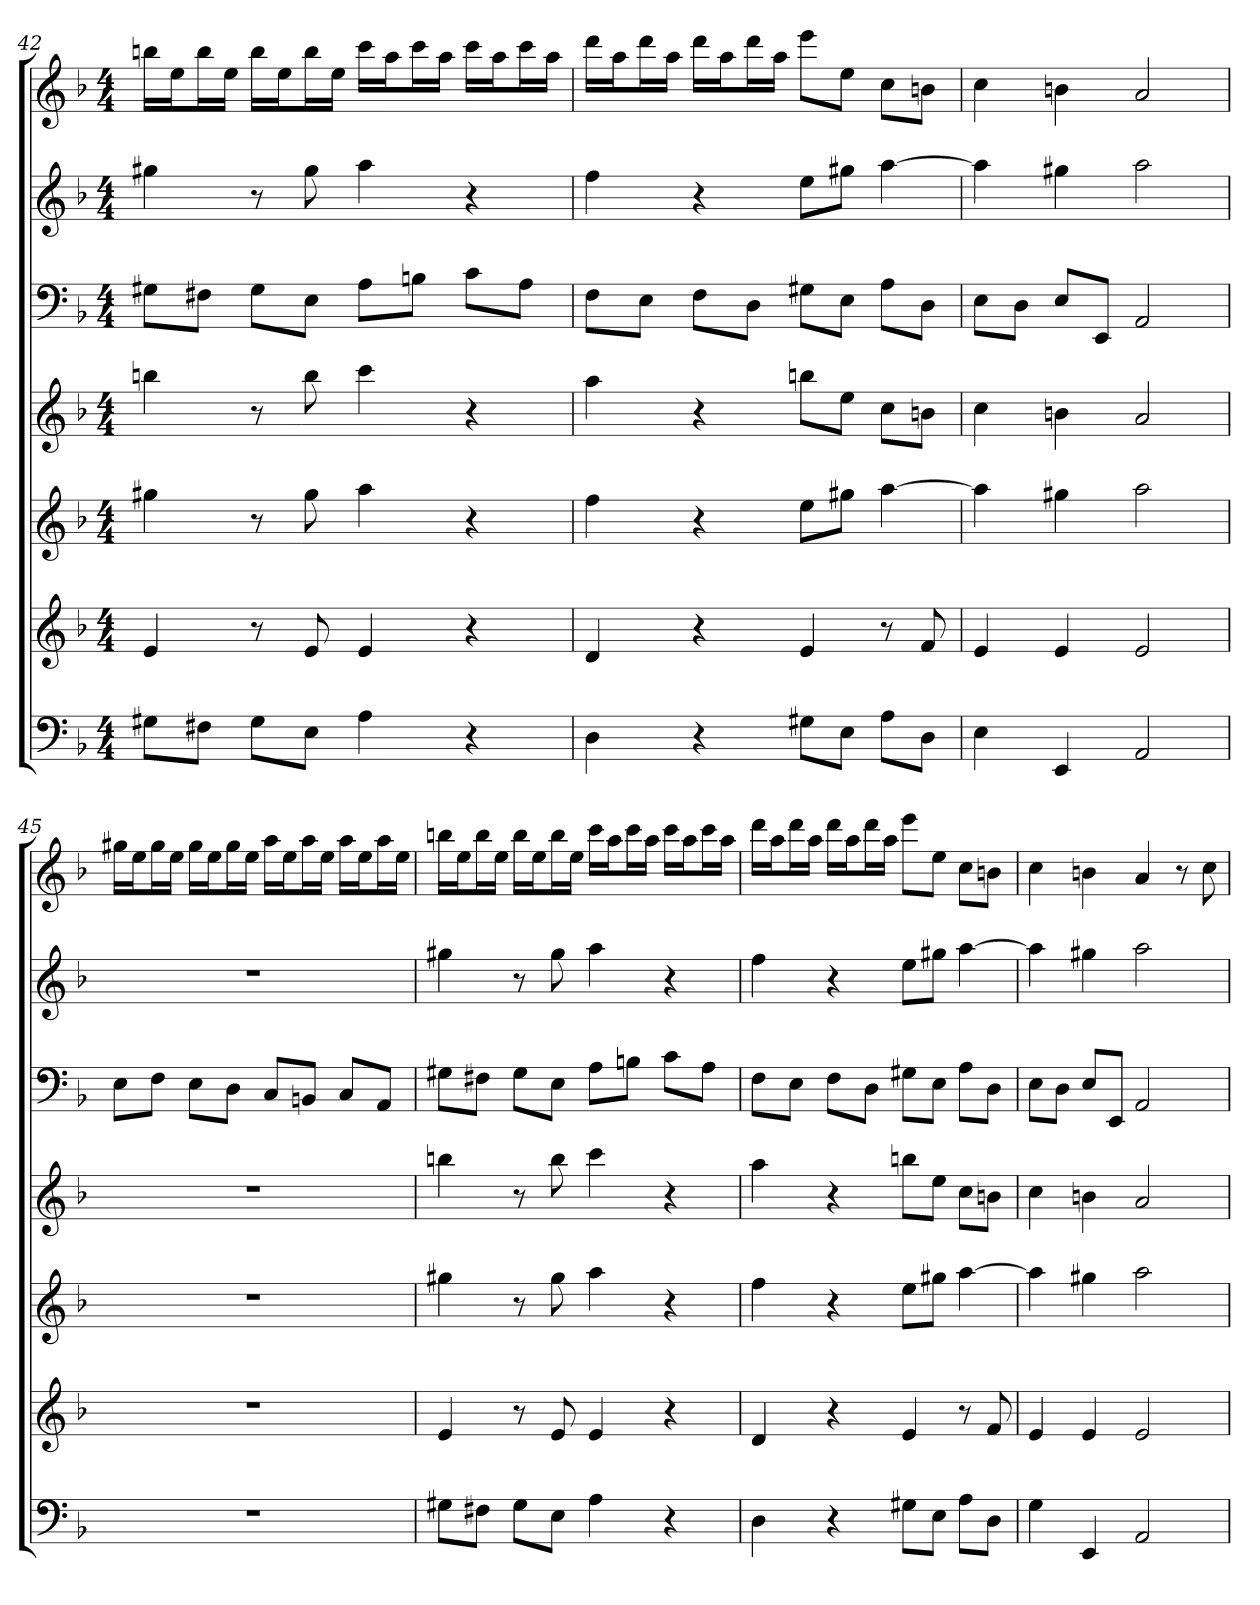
**kern	**kern	**kern	**kern	**kern	**kern	**kern
*part7	*part6	*part5	*part4	*part3	*part2	*part1
*staff7	*staff6	*staff5	*staff4	*staff3	*staff2	*staff1
*k[b-]	*k[b-]	*k[b-]	*k[b-]	*k[b-]	*k[b-]	*k[b-]
*F:	*F:	*F:	*F:	*F:	*F:	*F:
*M4/4	*M4/4	*M4/4	*M4/4	*M4/4	*M4/4	*M4/4
=42	=42	=42	=42	=42	=42	=42
8G#XL	4e	4gg#X	4bbn	8G#XL	4gg#X	16bbnLL
.	.	.	.	.	.	16eeJ
8F#XJ	.	.	.	8F#XJ	.	16bbL
.	.	.	.	.	.	16eeJJ
8G#L	8r	8r	8r	8G#L	8r	16bbLL
.	.	.	.	.	.	16eeJ
8EJ	8e	8gg#	8bb	8EJ	8gg#	16bbL
.	.	.	.	.	.	16eeJJ
4A	4e	4aa	4ccc	8AL	4aa	16cccLL
.	.	.	.	.	.	16aaJ
.	.	.	.	8BnJ	.	16cccL
.	.	.	.	.	.	16aaJJ
4r	4r	4r	4r	8cL	4r	16cccLL
.	.	.	.	.	.	16aaJ
.	.	.	.	8AJ	.	16cccL
.	.	.	.	.	.	16aaJJ
=43	=43	=43	=43	=43	=43	=43
4D	4d	4ff	4aa	8FL	4ff	16dddLL
.	.	.	.	.	.	16aaJ
.	.	.	.	8EJ	.	16dddL
.	.	.	.	.	.	16aaJJ
4r	4r	4r	4r	8FL	4r	16dddLL
.	.	.	.	.	.	16aaJ
.	.	.	.	8DJ	.	16dddL
.	.	.	.	.	.	16aaJJ
8G#XL	4e	8eeL	8bbnL	8G#XL	8eeL	8eeeL
8EJ	.	8gg#XJ	8eeJ	8EJ	8gg#XJ	8eeJ
8AL	8r	[4aa	8ccL	8AL	[4aa	8ccL
8DJ	8f	.	8bnJ	8DJ	.	8bnJ
=44	=44	=44	=44	=44	=44	=44
4E	4e	4aa]	4cc	8EL	4aa]	4cc
.	.	.	.	8DJ	.	.
4EE	4e	4gg#X	4bn	8EL	4gg#X	4bn
.	.	.	.	8EEJ	.	.
2AA	2e	2aa	2a	2AA	2aa	2a
=45	=45	=45	=45	=45	=45	=45
1r	1r	1r	1r	8EL	1r	16gg#XLL
.	.	.	.	.	.	16eeJ
.	.	.	.	8FJ	.	16gg#L
.	.	.	.	.	.	16eeJJ
.	.	.	.	8EL	.	16gg#LL
.	.	.	.	.	.	16eeJ
.	.	.	.	8DJ	.	16gg#L
.	.	.	.	.	.	16eeJJ
.	.	.	.	8CL	.	16aaLL
.	.	.	.	.	.	16eeJ
.	.	.	.	8BBnJ	.	16aaL
.	.	.	.	.	.	16eeJJ
.	.	.	.	8CL	.	16aaLL
.	.	.	.	.	.	16eeJ
.	.	.	.	8AAJ	.	16aaL
.	.	.	.	.	.	16eeJJ
=46	=46	=46	=46	=46	=46	=46
8G#XL	4e	4gg#X	4bbn	8G#XL	4gg#X	16bbnLL
.	.	.	.	.	.	16eeJ
8F#XJ	.	.	.	8F#XJ	.	16bbL
.	.	.	.	.	.	16eeJJ
8G#L	8r	8r	8r	8G#L	8r	16bbLL
.	.	.	.	.	.	16eeJ
8EJ	8e	8gg#	8bb	8EJ	8gg#	16bbL
.	.	.	.	.	.	16eeJJ
4A	4e	4aa	4ccc	8AL	4aa	16cccLL
.	.	.	.	.	.	16aaJ
.	.	.	.	8BnJ	.	16cccL
.	.	.	.	.	.	16aaJJ
4r	4r	4r	4r	8cL	4r	16cccLL
.	.	.	.	.	.	16aaJ
.	.	.	.	8AJ	.	16cccL
.	.	.	.	.	.	16aaJJ
=47	=47	=47	=47	=47	=47	=47
4D	4d	4ff	4aa	8FL	4ff	16dddLL
.	.	.	.	.	.	16aaJ
.	.	.	.	8EJ	.	16dddL
.	.	.	.	.	.	16aaJJ
4r	4r	4r	4r	8FL	4r	16dddLL
.	.	.	.	.	.	16aaJ
.	.	.	.	8DJ	.	16dddL
.	.	.	.	.	.	16aaJJ
8G#XL	4e	8eeL	8bbnL	8G#XL	8eeL	8eeeL
8EJ	.	8gg#XJ	8eeJ	8EJ	8gg#XJ	8eeJ
8AL	8r	[4aa	8ccL	8AL	[4aa	8ccL
8DJ	8f	.	8bnJ	8DJ	.	8bnJ
=48	=48	=48	=48	=48	=48	=48
4G	4e	4aa]	4cc	8EL	4aa]	4cc
.	.	.	.	8DJ	.	.
4EE	4e	4gg#X	4bn	8EL	4gg#X	4bn
.	.	.	.	8EEJ	.	.
2AA	2e	2aa	2a	2AA	2aa	4a
.	.	.	.	.	.	8r
.	.	.	.	.	.	8cc
=	=	=	=	=	=	=
*-	*-	*-	*-	*-	*-	*-
